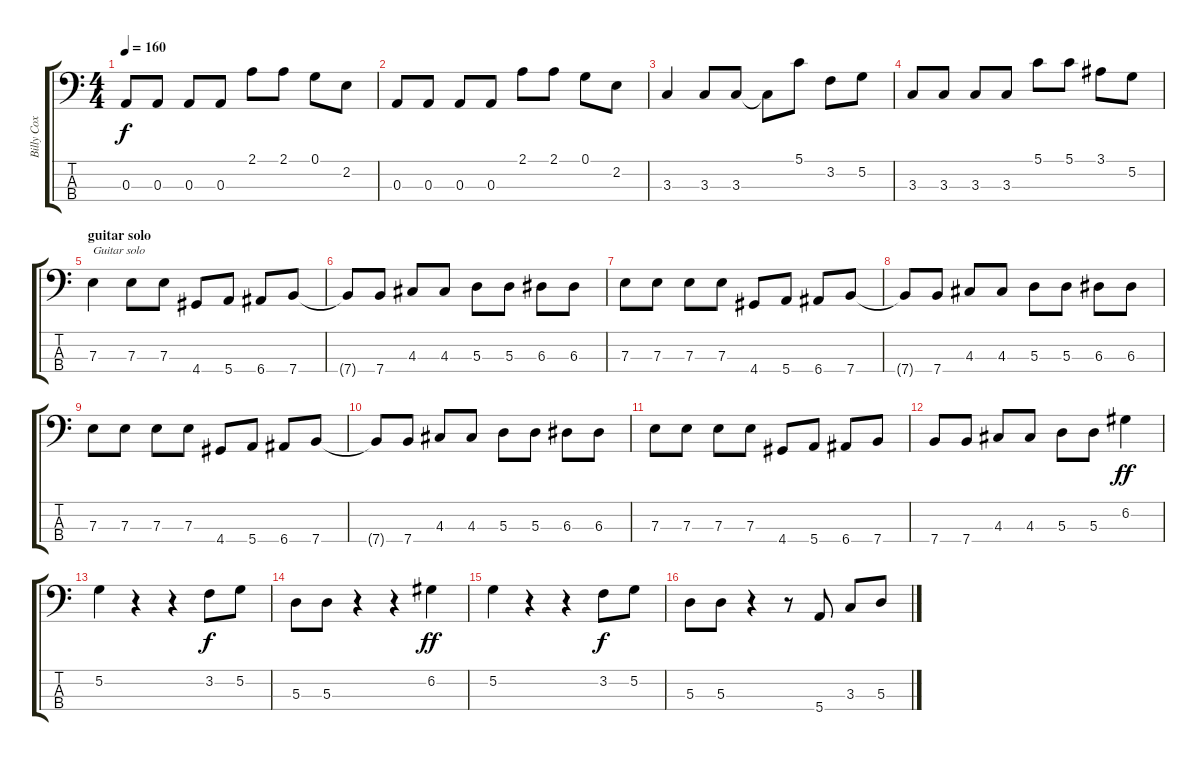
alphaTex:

\track ("Billy Cox - Bass" "Billy Cox ") {instrument electricbassfinger}
\staff {score tabs}
\tuning (G2 D2 A1 E1) {hide}
\ts (4 4)
\tempo 160
\clef f4
\ks c
0.3.8{dy f} 0.3.8 0.3.8 0.3.8 2.1.8 2.1.8 0.1.8 2.2.8 |
0.3.8 0.3.8 0.3.8 0.3.8 2.1.8 2.1.8 0.1.8 2.2.8 |
3.3.4 3.3.8 3.3.8 3.3{t}.8 5.1.8 3.2.8 5.2.8 |
3.3.8 3.3.8 3.3.8 3.3.8 5.1.8 5.1.8 3.1.8 5.2.8 |
\section ("" "guitar solo")
7.3.4{txt "Guitar solo"} 7.3.8 7.3.8 4.4.8 5.4.8 6.4.8 7.4.8 |
7.4{t}.8 7.4.8 4.3.8 4.3.8 5.3.8 5.3.8 6.3.8 6.3.8 |
7.3.8 7.3.8 7.3.8 7.3.8 4.4.8 5.4.8 6.4.8 7.4.8 |
7.4{t}.8 7.4.8 4.3.8 4.3.8 5.3.8 5.3.8 6.3.8 6.3.8 |
7.3.8 7.3.8 7.3.8 7.3.8 4.4.8 5.4.8 6.4.8 7.4.8 |
7.4{t}.8 7.4.8 4.3.8 4.3.8 5.3.8 5.3.8 6.3.8 6.3.8 |
7.3.8 7.3.8 7.3.8 7.3.8 4.4.8 5.4.8 6.4.8 7.4.8 |
7.4.8 7.4.8 4.3.8 4.3.8 5.3.8 5.3.8 6.2.4{dy ff} |
5.2.4 r.4 r.4 3.2.8{dy f} 5.2.8 |
5.3.8 5.3.8 r.4 r.4 6.2.4{dy ff} |
5.2.4 r.4 r.4 3.2.8{dy f} 5.2.8 |
5.3.8 5.3.8 r.4 r.8 5.4.8 3.3.8 5.3.8
